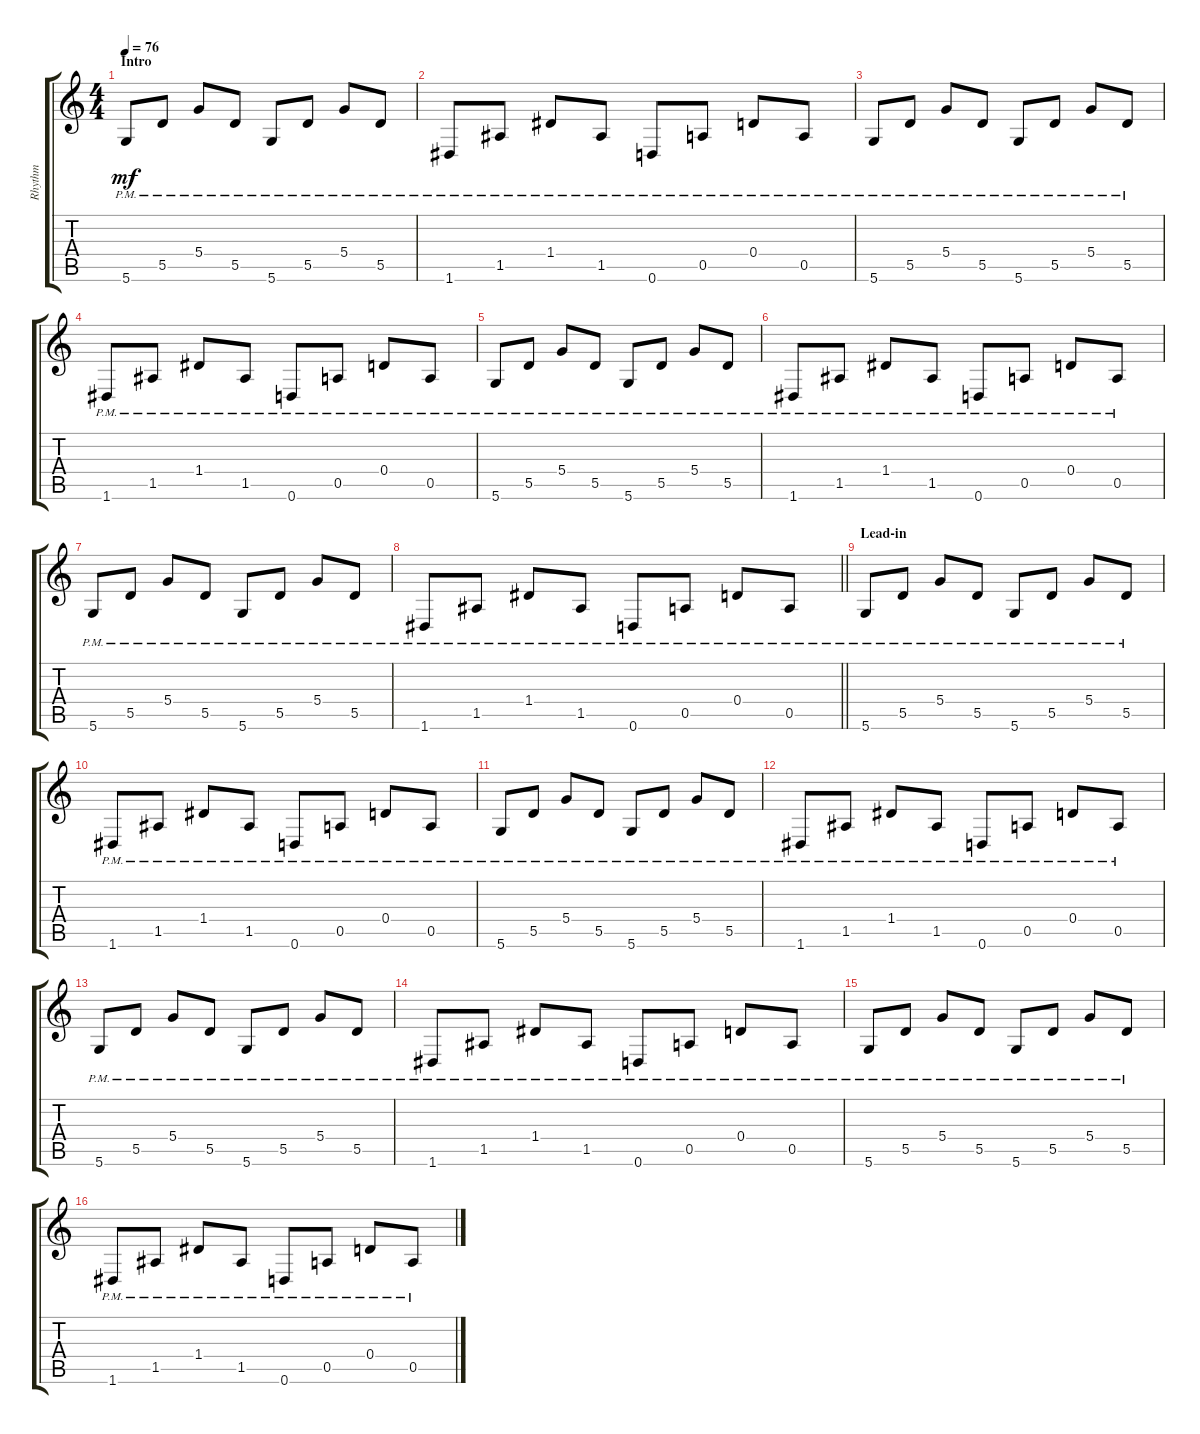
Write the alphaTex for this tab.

\track ("Rhythm" "Rhythm") {instrument acousticguitarsteel}
\staff {score tabs}
\tuning (E4 B3 G3 D3 A2 D2) {hide}
\ts (4 4)
\section ("" "Intro")
\tempo 76
\clef g2
\ks c
5.6{pm}.8{dy mf instrument acousticguitarsteel} 5.5{pm}.8 5.4{pm}.8 5.5{pm}.8 5.6{pm}.8 5.5{pm}.8 5.4{pm}.8 5.5{pm}.8 |
1.6{pm}.8 1.5{pm}.8 1.4{pm}.8 1.5{pm}.8 0.6{pm}.8 0.5{pm}.8 0.4{pm}.8 0.5{pm}.8 |
5.6{pm}.8 5.5{pm}.8 5.4{pm}.8 5.5{pm}.8 5.6{pm}.8 5.5{pm}.8 5.4{pm}.8 5.5{pm}.8 |
1.6{pm}.8 1.5{pm}.8 1.4{pm}.8 1.5{pm}.8 0.6{pm}.8 0.5{pm}.8 0.4{pm}.8 0.5{pm}.8 |
5.6{pm}.8 5.5{pm}.8 5.4{pm}.8 5.5{pm}.8 5.6{pm}.8 5.5{pm}.8 5.4{pm}.8 5.5{pm}.8 |
1.6{pm}.8 1.5{pm}.8 1.4{pm}.8 1.5{pm}.8 0.6{pm}.8 0.5{pm}.8 0.4{pm}.8 0.5{pm}.8 |
5.6{pm}.8 5.5{pm}.8 5.4{pm}.8 5.5{pm}.8 5.6{pm}.8 5.5{pm}.8 5.4{pm}.8 5.5{pm}.8 |
\barLineRight lightlight
1.6{pm}.8 1.5{pm}.8 1.4{pm}.8 1.5{pm}.8 0.6{pm}.8 0.5{pm}.8 0.4{pm}.8 0.5{pm}.8 |
\section ("" "Lead-in")
5.6{pm}.8 5.5{pm}.8 5.4{pm}.8 5.5{pm}.8 5.6{pm}.8 5.5{pm}.8 5.4{pm}.8 5.5{pm}.8 |
1.6{pm}.8 1.5{pm}.8 1.4{pm}.8 1.5{pm}.8 0.6{pm}.8 0.5{pm}.8 0.4{pm}.8 0.5{pm}.8 |
5.6{pm}.8 5.5{pm}.8 5.4{pm}.8 5.5{pm}.8 5.6{pm}.8 5.5{pm}.8 5.4{pm}.8 5.5{pm}.8 |
1.6{pm}.8 1.5{pm}.8 1.4{pm}.8 1.5{pm}.8 0.6{pm}.8 0.5{pm}.8 0.4{pm}.8 0.5{pm}.8 |
5.6{pm}.8 5.5{pm}.8 5.4{pm}.8 5.5{pm}.8 5.6{pm}.8 5.5{pm}.8 5.4{pm}.8 5.5{pm}.8 |
1.6{pm}.8 1.5{pm}.8 1.4{pm}.8 1.5{pm}.8 0.6{pm}.8 0.5{pm}.8 0.4{pm}.8 0.5{pm}.8 |
5.6{pm}.8 5.5{pm}.8 5.4{pm}.8 5.5{pm}.8 5.6{pm}.8 5.5{pm}.8 5.4{pm}.8 5.5{pm}.8 |
1.6{pm}.8 1.5{pm}.8 1.4{pm}.8 1.5{pm}.8 0.6{pm}.8 0.5{pm}.8 0.4{pm}.8 0.5{pm}.8
